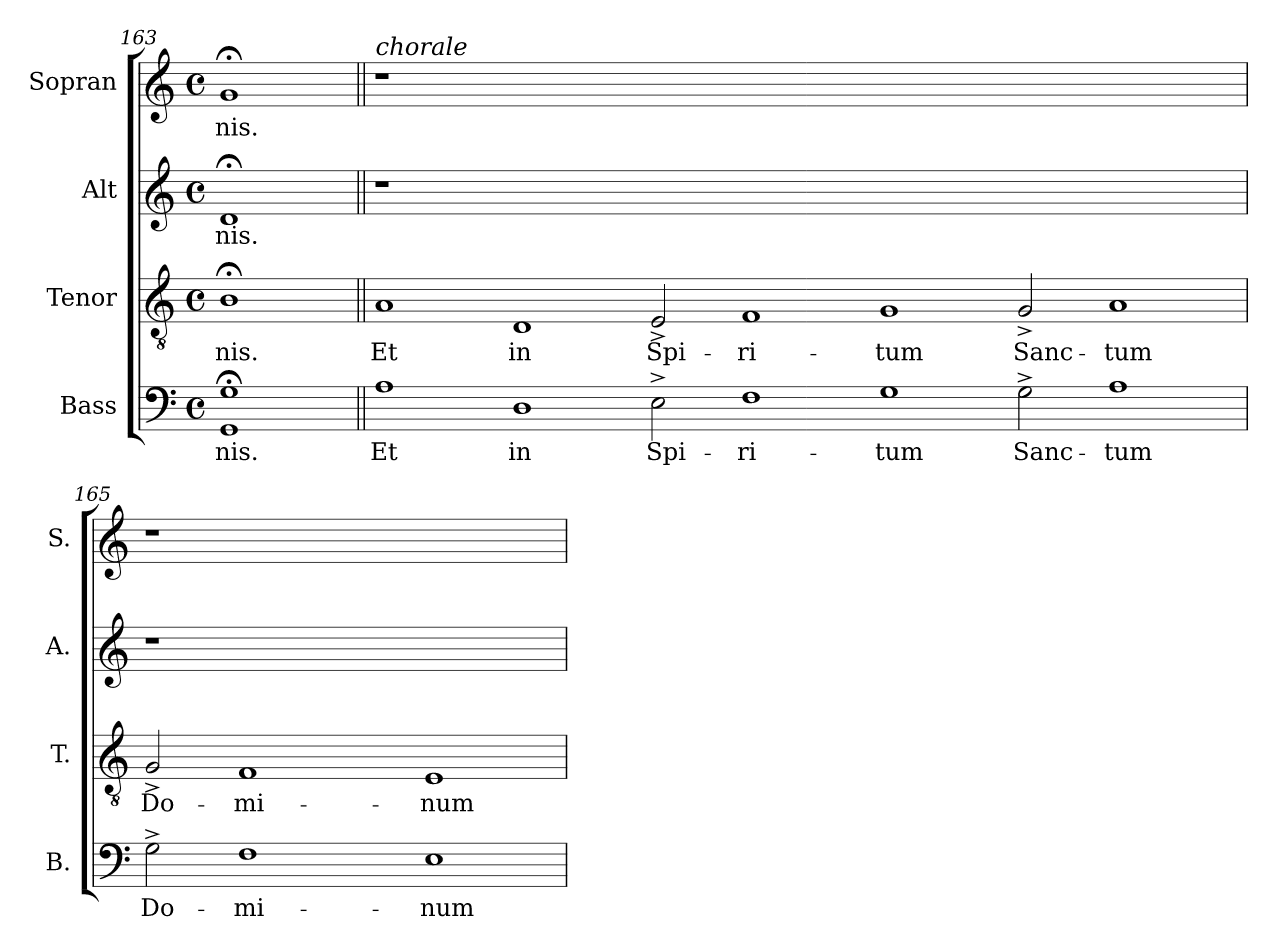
**kern	**text	**kern	**text	**kern	**text	**kern	**text
*part4	*part4	*part3	*part3	*part2	*part2	*part1	*part1
*staff4	*staff4	*staff3	*staff3	*staff2	*staff2	*staff1	*staff1
*I"Bass	*	*I"Tenor	*	*I"Alt	*	*I"Sopran	*
*I'B.	*	*I'T.	*	*I'A.	*	*I'S.	*
*clefF4	*	*clefGv2	*	*clefG2	*	*clefG2	*
*k[]	*	*k[]	*	*k[]	*	*k[]	*
*C:	*	*C:	*	*C:	*	*C:	*
*M4/4	*	*M4/4	*	*M4/4	*	*M4/4	*
*met(c)	*	*met(c)	*	*met(c)	*	*met(c)	*
=163	=163	=163	=163	=163	=163	=163	=163
!	!LO:LY:b	!	!LO:LY:b	!	!LO:LY:b	!	!LO:LY:b
1GG;< 1G;<	-nis.	1B;<	-nis.	1d;<	-nis.	1g;<	-nis.
!!LO:LB:g=z
=164||	=164||	=164||	=164||	=164||	=164||	=164||	=164||
!	!	!	!	!	!	!LO:TX:a:i:t=chorale	!
!	!LO:LY:b	!	!LO:LY:b	!	!	!	!
1A	Et	1A	Et	1r	.	1r	.
!	!LO:LY:b	!	!LO:LY:b	!	!	!	!
1D	in	1D	in	00ryy	.	00ryy	.
!	!LO:LY:b	!	!LO:LY:b	!	!	!	!
2E^>\	Spi-	2E^</	Spi-	.	.	.	.
!	!LO:LY:b	!	!LO:LY:b	!	!	!	!
1F	-ri-	1F	-ri-	.	.	.	.
!	!LO:LY:b	!	!LO:LY:b	!	!	!	!
1G	-tum	1G	-tum	.	.	.	.
!	!LO:LY:b	!	!LO:LY:b	!	!	!	!
2G^>\	Sanc-	2G^</	Sanc-	.	.	.	.
!	!LO:LY:b	!	!LO:LY:b	!	!	!	!
1A	-tum	1A	-tum	1ryy	.	1ryy	.
=165	=165	=165	=165	=165	=165	=165	=165
!	!LO:LY:b	!	!LO:LY:b	!	!	!	!
2G^>\	Do-	2G^</	Do-	1r	.	1r	.
!	!LO:LY:b	!	!LO:LY:b	!	!	!	!
1F	-mi-	1F	-mi-	.	.	.	.
.	.	.	.	1.ryy	.	1.ryy	.
!	!LO:LY:b	!	!LO:LY:b	!	!	!	!
1E	-num	1E	-num	.	.	.	.
=	=	=	=	=	=	=	=
*-	*-	*-	*-	*-	*-	*-	*-
